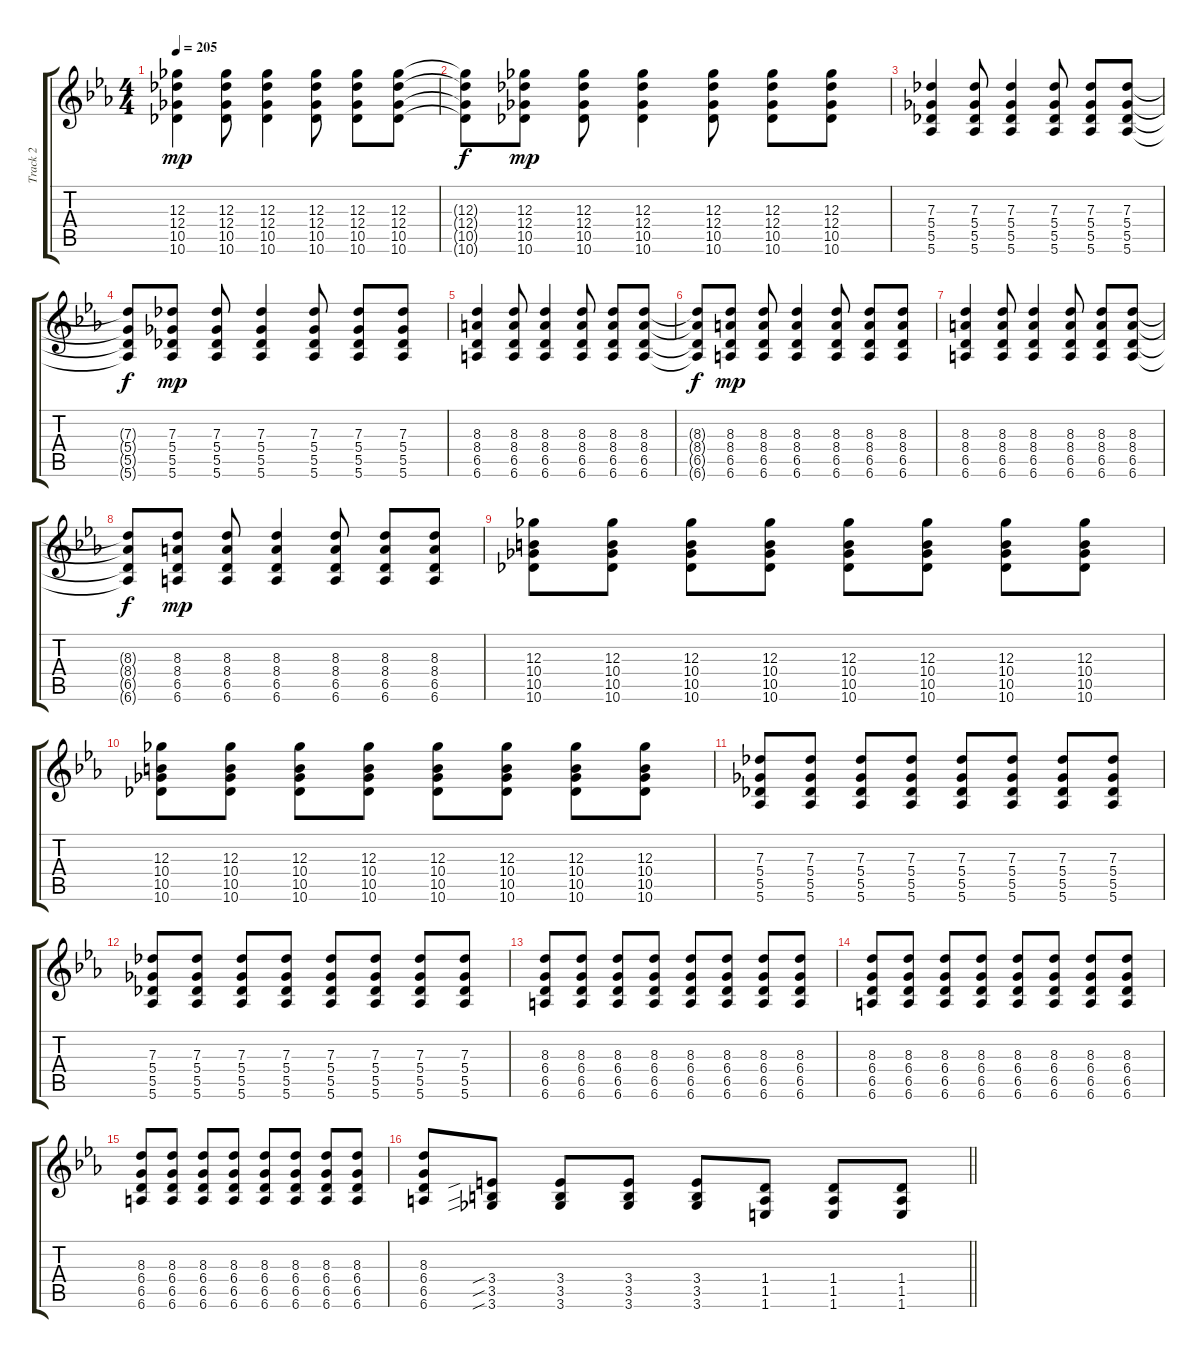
\track ("Track 2" "Track 2") {instrument distortionguitar}
\staff {score tabs}
\tuning (Eb4 Bb3 Gb3 Db3 Ab2 Eb2) {hide}
\ts (4 4)
\tempo 205
\clef g2
\ks eb
(12.3 12.4 10.5 10.6).4{dy mp} (12.3 12.4 10.5 10.6).8 (12.3 12.4 10.5 10.6).4 (12.3 12.4 10.5 10.6).8 (12.3 12.4 10.5 10.6).8 (12.3 12.4 10.5 10.6).8 |
(12.3{t} 12.4{t} 10.5{t} 10.6{t}).8{dy f} (12.3 12.4 10.5 10.6).8{dy mp} (12.3 12.4 10.5 10.6).8 (12.3 12.4 10.5 10.6).4 (12.3 12.4 10.5 10.6).8 (12.3 12.4 10.5 10.6).8 (12.3 12.4 10.5 10.6).8 |
(7.3 5.4 5.5 5.6).4 (7.3 5.4 5.5 5.6).8 (7.3 5.4 5.5 5.6).4 (7.3 5.4 5.5 5.6).8 (7.3 5.4 5.5 5.6).8 (7.3 5.4 5.5 5.6).8 |
(7.3{t} 5.4{t} 5.5{t} 5.6{t}).8{dy f} (7.3 5.4 5.5 5.6).8{dy mp} (7.3 5.4 5.5 5.6).8 (7.3 5.4 5.5 5.6).4 (7.3 5.4 5.5 5.6).8 (7.3 5.4 5.5 5.6).8 (7.3 5.4 5.5 5.6).8 |
(8.3 8.4 6.5 6.6).4 (8.3 8.4 6.5 6.6).8 (8.3 8.4 6.5 6.6).4 (8.3 8.4 6.5 6.6).8 (8.3 8.4 6.5 6.6).8 (8.3 8.4 6.5 6.6).8 |
(8.3{t} 8.4{t} 6.5{t} 6.6{t}).8{dy f} (8.3 8.4 6.5 6.6).8{dy mp} (8.3 8.4 6.5 6.6).8 (8.3 8.4 6.5 6.6).4 (8.3 8.4 6.5 6.6).8 (8.3 8.4 6.5 6.6).8 (8.3 8.4 6.5 6.6).8 |
(8.3 8.4 6.5 6.6).4 (8.3 8.4 6.5 6.6).8 (8.3 8.4 6.5 6.6).4 (8.3 8.4 6.5 6.6).8 (8.3 8.4 6.5 6.6).8 (8.3 8.4 6.5 6.6).8 |
(8.3{t} 8.4{t} 6.5{t} 6.6{t}).8{dy f} (8.3 8.4 6.5 6.6).8{dy mp} (8.3 8.4 6.5 6.6).8 (8.3 8.4 6.5 6.6).4 (8.3 8.4 6.5 6.6).8 (8.3 8.4 6.5 6.6).8 (8.3 8.4 6.5 6.6).8 |
(12.3 10.4 10.5 10.6).8 (12.3 10.4 10.5 10.6).8 (12.3 10.4 10.5 10.6).8 (12.3 10.4 10.5 10.6).8 (12.3 10.4 10.5 10.6).8 (12.3 10.4 10.5 10.6).8 (12.3 10.4 10.5 10.6).8 (12.3 10.4 10.5 10.6).8 |
(12.3 10.4 10.5 10.6).8 (12.3 10.4 10.5 10.6).8 (12.3 10.4 10.5 10.6).8 (12.3 10.4 10.5 10.6).8 (12.3 10.4 10.5 10.6).8 (12.3 10.4 10.5 10.6).8 (12.3 10.4 10.5 10.6).8 (12.3 10.4 10.5 10.6).8 |
(7.3 5.4 5.5 5.6).8 (7.3 5.4 5.5 5.6).8 (7.3 5.4 5.5 5.6).8 (7.3 5.4 5.5 5.6).8 (7.3 5.4 5.5 5.6).8 (7.3 5.4 5.5 5.6).8 (7.3 5.4 5.5 5.6).8 (7.3 5.4 5.5 5.6).8 |
(7.3 5.4 5.5 5.6).8 (7.3 5.4 5.5 5.6).8 (7.3 5.4 5.5 5.6).8 (7.3 5.4 5.5 5.6).8 (7.3 5.4 5.5 5.6).8 (7.3 5.4 5.5 5.6).8 (7.3 5.4 5.5 5.6).8 (7.3 5.4 5.5 5.6).8 |
(8.3 6.4 6.5 6.6).8 (8.3 6.4 6.5 6.6).8 (8.3 6.4 6.5 6.6).8 (8.3 6.4 6.5 6.6).8 (8.3 6.4 6.5 6.6).8 (8.3 6.4 6.5 6.6).8 (8.3 6.4 6.5 6.6).8 (8.3 6.4 6.5 6.6).8 |
(8.3 6.4 6.5 6.6).8 (8.3 6.4 6.5 6.6).8 (8.3 6.4 6.5 6.6).8 (8.3 6.4 6.5 6.6).8 (8.3 6.4 6.5 6.6).8 (8.3 6.4 6.5 6.6).8 (8.3 6.4 6.5 6.6).8 (8.3 6.4 6.5 6.6).8 |
(8.3 6.4 6.5 6.6).8 (8.3 6.4 6.5 6.6).8 (8.3 6.4 6.5 6.6).8 (8.3 6.4 6.5 6.6).8 (8.3 6.4 6.5 6.6).8 (8.3 6.4 6.5 6.6).8 (8.3 6.4 6.5 6.6).8 (8.3 6.4 6.5 6.6).8 |
\barLineRight lightlight
(8.3 6.4 6.5 6.6).8 (3.4{sib} 3.5{sib} 3.6{sib}).8 (3.4 3.5 3.6).8 (3.4 3.5 3.6).8 (3.4 3.5 3.6).8 (1.4 1.5 1.6).8 (1.4 1.5 1.6).8 (1.4 1.5 1.6).8
